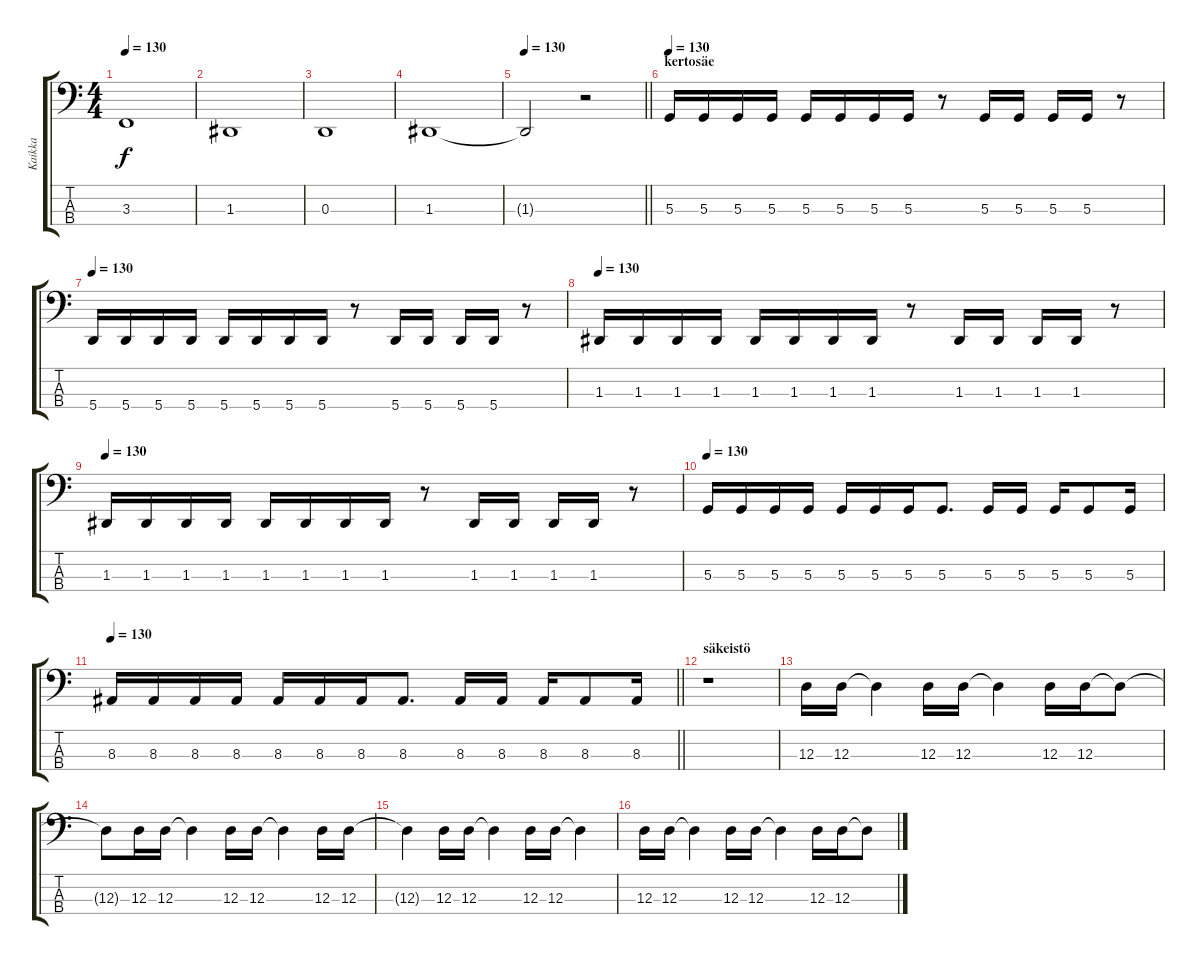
\track ("Kaikka" "Kaikka") {instrument electricbasspick}
\staff {score tabs}
\tuning (D2 A1 D1 A0) {hide}
\ts (4 4)
\tempo 130
\clef f4
\ks c
3.3.1{dy f} |
1.3.1 |
0.3.1 |
1.3.1 |
\tempo 130
\barLineRight lightlight
1.3{t}.2 r.2 |
\section ("" "kertosäe")
\tempo 130
5.3.16 5.3.16 5.3.16 5.3.16 5.3.16 5.3.16 5.3.16 5.3.16 r.8 5.3.16 5.3.16 5.3.16 5.3.16 r.8 |
\tempo 130
5.4.16 5.4.16 5.4.16 5.4.16 5.4.16 5.4.16 5.4.16 5.4.16 r.8 5.4.16 5.4.16 5.4.16 5.4.16 r.8 |
\tempo 130
1.3.16 1.3.16 1.3.16 1.3.16 1.3.16 1.3.16 1.3.16 1.3.16 r.8 1.3.16 1.3.16 1.3.16 1.3.16 r.8 |
\tempo 130
1.3.16 1.3.16 1.3.16 1.3.16 1.3.16 1.3.16 1.3.16 1.3.16 r.8 1.3.16 1.3.16 1.3.16 1.3.16 r.8 |
\tempo 130
5.3.16 5.3.16 5.3.16 5.3.16 5.3.16 5.3.16 5.3.16 5.3.8{d} 5.3.16 5.3.16 5.3.16 5.3.8 5.3.16 |
\tempo 130
\barLineRight lightlight
8.3.16 8.3.16 8.3.16 8.3.16 8.3.16 8.3.16 8.3.16 8.3.8{d} 8.3.16 8.3.16 8.3.16 8.3.8 8.3.16 |
\section ("" "säkeistö")
r.1 |
12.3.16 12.3.16 12.3{t}.4 12.3.16 12.3.16 12.3{t}.4 12.3.16 12.3.16 12.3{t}.8 |
12.3{t}.8 12.3.16 12.3.16 12.3{t}.4 12.3.16 12.3.16 12.3{t}.4 12.3.16 12.3.16 |
12.3{t}.4 12.3.16 12.3.16 12.3{t}.4 12.3.16 12.3.16 12.3{t}.4 |
12.3.16 12.3.16 12.3{t}.4 12.3.16 12.3.16 12.3{t}.4 12.3.16 12.3.16 12.3{t}.8
